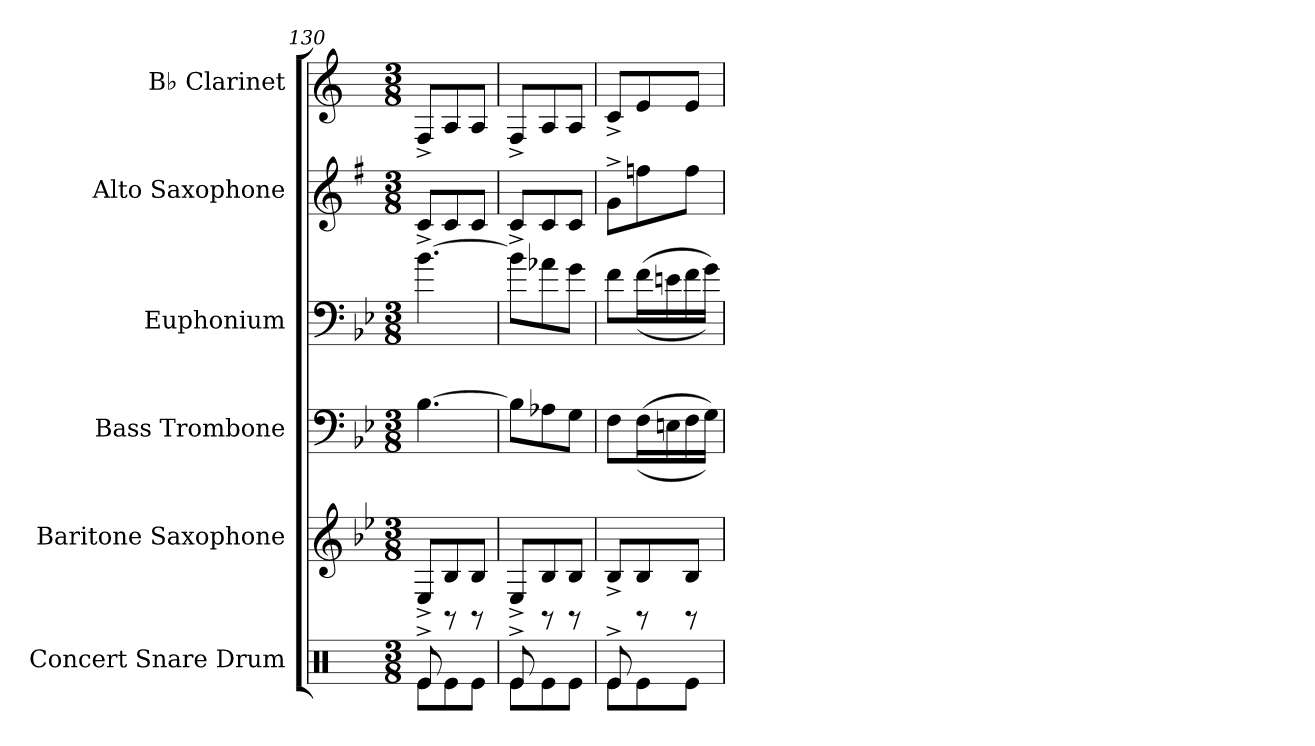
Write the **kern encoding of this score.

**kern	**kern	**kern	**kern	**kern	**kern
*part6	*part5	*part4	*part3	*part2	*part1
*staff6	*staff5	*staff4	*staff3	*staff2	*staff1
*I"Concert Snare Drum	*I"Baritone Saxophone	*I"Bass Trombone	*I"Euphonium	*I"Alto Saxophone	*I"B♭ Clarinet
*I'Con. Sn.	*I'Bar. Sax.	*I'B. Tbn.	*I'Euph.	*I'A. Sax.	*I'B♭ Cl.
*clefX	*clefG2	*clefF4	*clefF4	*clefG2	*clefG2
*	*ITrd12c21	*	*	*ITrd5c9	*ITrd1c2
*k[]	*k[b-e-]	*k[b-e-]	*k[b-e-]	*k[b-e-]	*k[b-e-]
*M3/8	*M3/8	*M3/8	*M3/8	*M3/8	*M3/8
=130	=130	=130	=130	=130	=130
*^	*	*	*	*	*
8Re^\L	8Re/	8EE-^/L	[4.B-\	[4.b-\	8E-^/L	8E-^/L
8Re\	8rccc	8BB-/	.	.	8E-/	8G/
8Re\J	8rccc	8BB-/J	.	.	8E-/J	8G/J
=131	=131	=131	=131	=131	=131	=131
8Re^\L	8Re/	8EE-^/L	8B-\L]	8b-\L]	8E-^/L	8E-^/L
8Re\	8rccc	8BB-/	8A-X\	8a-X\	8E-/	8G/
8Re\J	8rccc	8BB-/J	8G\J	8g\J	8E-/J	8G/J
=132	=132	=132	=132	=132	=132	=132
8Re^\L	8Re/	8BB-^/L	8F\L	8f\L	8B-^\L	8B-^/L
8Re\	8rccc	8BB-/	(>(>16F\L	(>(>16f\L	8a-X\	8d/
.	.	.	16En\	16en\	.	.
8Re\J	8rccc	8BB-/J	16F\	16f\	8a-\J	8d/J
.	.	.	16G\JJ))	16g\JJ))	.	.
*v	*v	*	*	*	*	*
=	=	=	=	=	=
*-	*-	*-	*-	*-	*-
